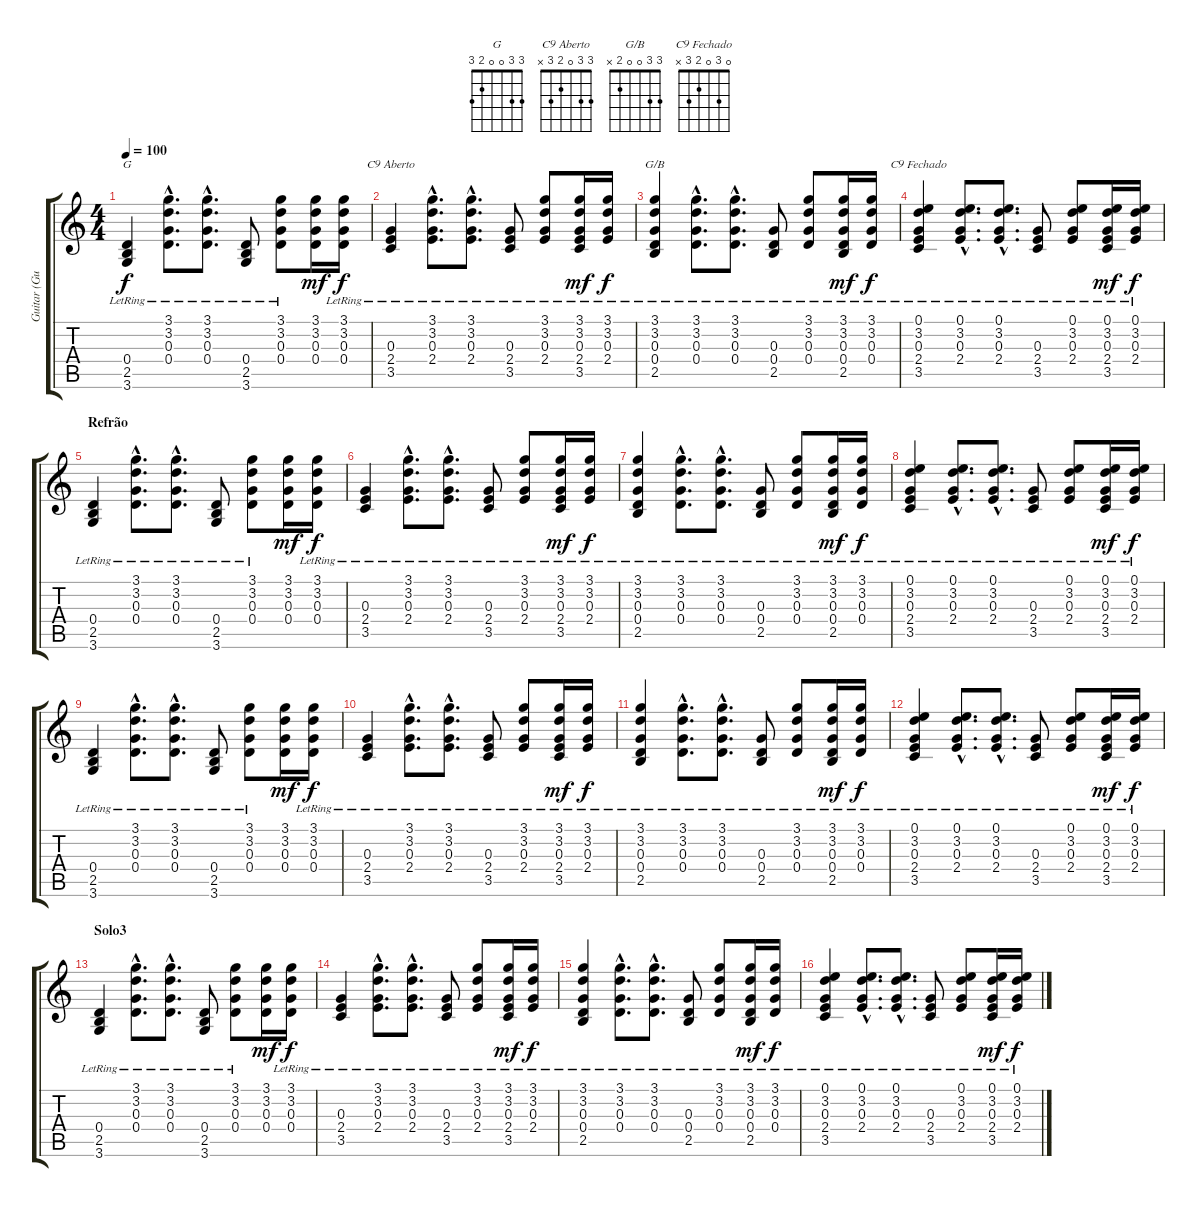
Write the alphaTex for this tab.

\track ("Guitar (Guilherme)" "Guitar (Gu") {instrument acousticguitarsteel}
\staff {score tabs}
\tuning (E4 B3 G3 D3 A2 E2) {hide}
\chord ("G" 3 3 0 0 2 3)
\chord ("C9 Aberto" 3 3 0 2 3 x)
\chord ("G/B" 3 3 0 0 2 x)
\chord ("C9 Fechado" 0 3 0 2 3 x)
\ts (4 4)
\tempo 100
\clef g2
\ks c
(0.4{lr} 2.5{lr} 3.6{lr}).4{ch "G" dy f} (3.1{hac lr} 3.2{hac lr} 0.3{hac lr} 0.4{hac}).8{d} (3.1{hac lr} 3.2{hac lr} 0.3{hac lr} 0.4{hac}).8{d} (0.4{lr} 2.5{lr} 3.6{lr}).8 (3.1{lr} 3.2{lr} 0.3{lr} 0.4).8 (3.1 3.2 0.3 0.4).16{dy mf} (3.1{lr} 3.2{lr} 0.3{lr} 0.4).16{dy f} |
(0.3{lr} 2.4{lr} 3.5{lr}).4{ch "C9 Aberto"} (3.1{hac lr} 3.2{hac lr} 0.3{hac lr} 2.4{hac}).8{d} (3.1{hac lr} 3.2{hac lr} 0.3{hac lr} 2.4{hac}).8{d} (0.3{lr} 2.4{lr} 3.5{lr}).8 (3.1{lr} 3.2{lr} 0.3{lr} 2.4).8 (3.1 3.2 0.3{lr} 2.4{lr} 3.5{lr}).16{dy mf} (3.1{lr} 3.2{lr} 0.3{lr} 2.4).16{dy f} |
(3.1{lr} 3.2{lr} 0.3{lr} 0.4 2.5{lr}).4{ch "G/B"} (3.1{hac lr} 3.2{hac lr} 0.3{hac lr} 0.4{hac}).8{d} (3.1{hac lr} 3.2{hac lr} 0.3{hac lr} 0.4{hac}).8{d} (0.3{lr} 0.4{lr} 2.5{lr}).8 (3.1{lr} 3.2{lr} 0.3{lr} 0.4).8 (3.1 3.2 0.3{lr} 0.4{lr} 2.5{lr}).16{dy mf} (3.1{lr} 3.2{lr} 0.3{lr} 0.4).16{dy f} |
(0.1{lr} 3.2{lr} 0.3{lr} 2.4{lr} 3.5{lr}).4{ch "C9 Fechado"} (0.1{hac lr} 3.2{hac lr} 0.3{hac lr} 2.4{hac}).8{d} (0.1{hac lr} 3.2{hac lr} 0.3{hac lr} 2.4{hac}).8{d} (0.3{lr} 2.4{lr} 3.5{lr}).8 (0.1{lr} 3.2{lr} 0.3{lr} 2.4).8 (0.1 3.2 0.3{lr} 2.4{lr} 3.5{lr}).16{dy mf} (0.1{lr} 3.2{lr} 0.3{lr} 2.4).16{dy f} |
\section ("" "Refrão")
(0.4{lr} 2.5{lr} 3.6{lr}).4 (3.1{hac lr} 3.2{hac lr} 0.3{hac lr} 0.4{hac}).8{d} (3.1{hac lr} 3.2{hac lr} 0.3{hac lr} 0.4{hac}).8{d} (0.4{lr} 2.5{lr} 3.6{lr}).8 (3.1{lr} 3.2{lr} 0.3{lr} 0.4).8 (3.1 3.2 0.3 0.4).16{dy mf} (3.1{lr} 3.2{lr} 0.3{lr} 0.4).16{dy f} |
(0.3{lr} 2.4{lr} 3.5{lr}).4 (3.1{hac lr} 3.2{hac lr} 0.3{hac lr} 2.4{hac}).8{d} (3.1{hac lr} 3.2{hac lr} 0.3{hac lr} 2.4{hac}).8{d} (0.3{lr} 2.4{lr} 3.5{lr}).8 (3.1{lr} 3.2{lr} 0.3{lr} 2.4).8 (3.1 3.2 0.3{lr} 2.4{lr} 3.5{lr}).16{dy mf} (3.1{lr} 3.2{lr} 0.3{lr} 2.4).16{dy f} |
(3.1{lr} 3.2{lr} 0.3{lr} 0.4 2.5{lr}).4 (3.1{hac lr} 3.2{hac lr} 0.3{hac lr} 0.4{hac}).8{d} (3.1{hac lr} 3.2{hac lr} 0.3{hac lr} 0.4{hac}).8{d} (0.3{lr} 0.4{lr} 2.5{lr}).8 (3.1{lr} 3.2{lr} 0.3{lr} 0.4).8 (3.1 3.2 0.3{lr} 0.4{lr} 2.5{lr}).16{dy mf} (3.1{lr} 3.2{lr} 0.3{lr} 0.4).16{dy f} |
(0.1{lr} 3.2{lr} 0.3{lr} 2.4{lr} 3.5{lr}).4 (0.1{hac lr} 3.2{hac lr} 0.3{hac lr} 2.4{hac}).8{d} (0.1{hac lr} 3.2{hac lr} 0.3{hac lr} 2.4{hac}).8{d} (0.3{lr} 2.4{lr} 3.5{lr}).8 (0.1{lr} 3.2{lr} 0.3{lr} 2.4).8 (0.1 3.2 0.3{lr} 2.4{lr} 3.5{lr}).16{dy mf} (0.1{lr} 3.2{lr} 0.3{lr} 2.4).16{dy f} |
(0.4{lr} 2.5{lr} 3.6{lr}).4 (3.1{hac lr} 3.2{hac lr} 0.3{hac lr} 0.4{hac}).8{d} (3.1{hac lr} 3.2{hac lr} 0.3{hac lr} 0.4{hac}).8{d} (0.4{lr} 2.5{lr} 3.6{lr}).8 (3.1{lr} 3.2{lr} 0.3{lr} 0.4).8 (3.1 3.2 0.3 0.4).16{dy mf} (3.1{lr} 3.2{lr} 0.3{lr} 0.4).16{dy f} |
(0.3{lr} 2.4{lr} 3.5{lr}).4 (3.1{hac lr} 3.2{hac lr} 0.3{hac lr} 2.4{hac}).8{d} (3.1{hac lr} 3.2{hac lr} 0.3{hac lr} 2.4{hac}).8{d} (0.3{lr} 2.4{lr} 3.5{lr}).8 (3.1{lr} 3.2{lr} 0.3{lr} 2.4).8 (3.1 3.2 0.3{lr} 2.4{lr} 3.5{lr}).16{dy mf} (3.1{lr} 3.2{lr} 0.3{lr} 2.4).16{dy f} |
(3.1{lr} 3.2{lr} 0.3{lr} 0.4 2.5{lr}).4 (3.1{hac lr} 3.2{hac lr} 0.3{hac lr} 0.4{hac}).8{d} (3.1{hac lr} 3.2{hac lr} 0.3{hac lr} 0.4{hac}).8{d} (0.3{lr} 0.4{lr} 2.5{lr}).8 (3.1{lr} 3.2{lr} 0.3{lr} 0.4).8 (3.1 3.2 0.3{lr} 0.4{lr} 2.5{lr}).16{dy mf} (3.1{lr} 3.2{lr} 0.3{lr} 0.4).16{dy f} |
(0.1{lr} 3.2{lr} 0.3{lr} 2.4{lr} 3.5{lr}).4 (0.1{hac lr} 3.2{hac lr} 0.3{hac lr} 2.4{hac}).8{d} (0.1{hac lr} 3.2{hac lr} 0.3{hac lr} 2.4{hac}).8{d} (0.3{lr} 2.4{lr} 3.5{lr}).8 (0.1{lr} 3.2{lr} 0.3{lr} 2.4).8 (0.1 3.2 0.3{lr} 2.4{lr} 3.5{lr}).16{dy mf} (0.1{lr} 3.2{lr} 0.3{lr} 2.4).16{dy f} |
\section ("" "Solo3")
(0.4{lr} 2.5{lr} 3.6{lr}).4 (3.1{hac lr} 3.2{hac lr} 0.3{hac lr} 0.4{hac}).8{d} (3.1{hac lr} 3.2{hac lr} 0.3{hac lr} 0.4{hac}).8{d} (0.4{lr} 2.5{lr} 3.6{lr}).8 (3.1{lr} 3.2{lr} 0.3{lr} 0.4).8 (3.1 3.2 0.3 0.4).16{dy mf} (3.1{lr} 3.2{lr} 0.3{lr} 0.4).16{dy f} |
(0.3{lr} 2.4{lr} 3.5{lr}).4 (3.1{hac lr} 3.2{hac lr} 0.3{hac lr} 2.4{hac}).8{d} (3.1{hac lr} 3.2{hac lr} 0.3{hac lr} 2.4{hac}).8{d} (0.3{lr} 2.4{lr} 3.5{lr}).8 (3.1{lr} 3.2{lr} 0.3{lr} 2.4).8 (3.1 3.2 0.3{lr} 2.4{lr} 3.5{lr}).16{dy mf} (3.1{lr} 3.2{lr} 0.3{lr} 2.4).16{dy f} |
(3.1{lr} 3.2{lr} 0.3{lr} 0.4 2.5{lr}).4 (3.1{hac lr} 3.2{hac lr} 0.3{hac lr} 0.4{hac}).8{d} (3.1{hac lr} 3.2{hac lr} 0.3{hac lr} 0.4{hac}).8{d} (0.3{lr} 0.4{lr} 2.5{lr}).8 (3.1{lr} 3.2{lr} 0.3{lr} 0.4).8 (3.1 3.2 0.3{lr} 0.4{lr} 2.5{lr}).16{dy mf} (3.1{lr} 3.2{lr} 0.3{lr} 0.4).16{dy f} |
(0.1{lr} 3.2{lr} 0.3{lr} 2.4{lr} 3.5{lr}).4 (0.1{hac lr} 3.2{hac lr} 0.3{hac lr} 2.4{hac}).8{d} (0.1{hac lr} 3.2{hac lr} 0.3{hac lr} 2.4{hac}).8{d} (0.3{lr} 2.4{lr} 3.5{lr}).8 (0.1{lr} 3.2{lr} 0.3{lr} 2.4).8 (0.1 3.2 0.3{lr} 2.4{lr} 3.5{lr}).16{dy mf} (0.1{lr} 3.2{lr} 0.3{lr} 2.4).16{dy f}
